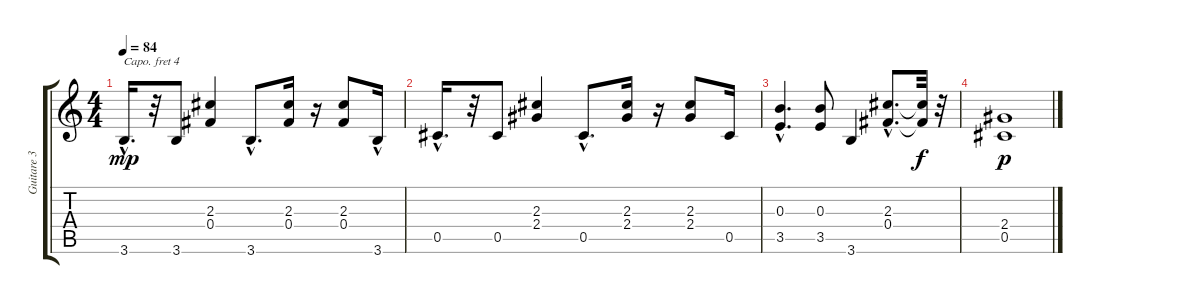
\track ("Guitare 3" "Guitare 3") {instrument overdrivenguitar}
\staff {score tabs}
\capo 4
\tuning (E4 B3 G3 D3 A2 E2) {hide}
\ts (4 4)
\tempo 84
\clef g2
\ks c
3.6{hac}.16{d dy mp} r.32 3.6.8 (2.3 0.4).4 3.6{hac}.8{d} (2.3 0.4).16 r.16 (2.3 0.4).8 3.6{hac}.16 |
0.5{hac}.16{d} r.32 0.5.8 (2.3 2.4).4 0.5{hac}.8{d} (2.3 2.4).16 r.16 (2.3 2.4).8 0.5.16 |
(0.3{hac} 3.5{hac}).4{d} (0.3 3.5).8 3.6.4 (2.3{hac} 0.4{hac}).8{d} (2.3{t} 0.4{t}).32{dy f} r.32 |
(2.4 0.5).1{dy p volume 12}
